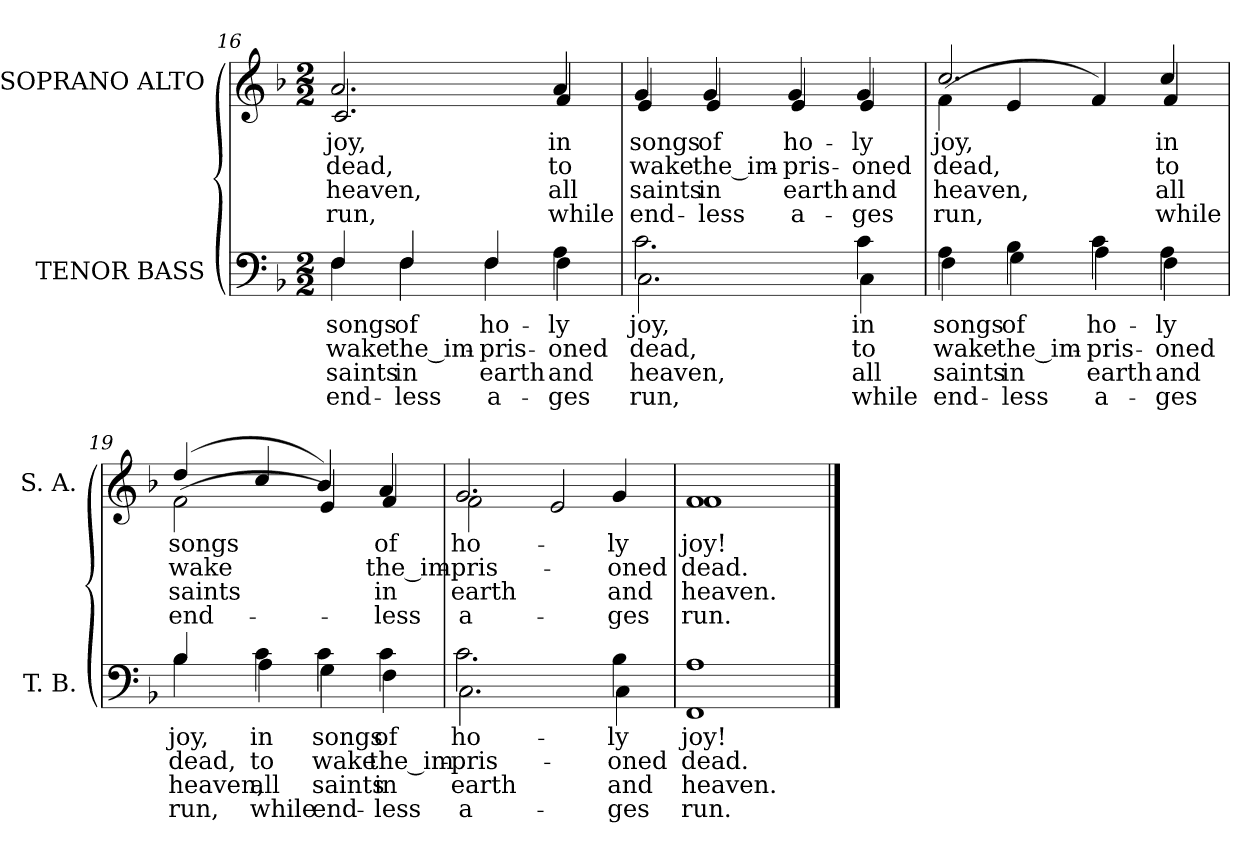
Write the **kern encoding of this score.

**kern	**text	**text	**text	**text	**kern	**text	**text	**text	**text
*part2	*part2	*part2	*part2	*part2	*part1	*part1	*part1	*part1	*part1
*staff2	*staff2	*staff2	*staff2	*staff2	*staff1	*staff1	*staff1	*staff1	*staff1
*I"TENOR BASS	*	*	*	*	*I"SOPRANO ALTO	*	*	*	*
*I'T. B.	*	*	*	*	*I'S. A.	*	*	*	*
*clefF4	*	*	*	*	*clefG2	*	*	*	*
*k[b-]	*	*	*	*	*k[b-]	*	*	*	*
*F:	*	*	*	*	*F:	*	*	*	*
*M2/2	*	*	*	*	*M2/2	*	*	*	*
=16	=16	=16	=16	=16	=16	=16	=16	=16	=16
!	!LO:LY:b:color=#000000	!LO:LY:b:color=#000000	!LO:LY:b:color=#000000	!LO:LY:b:color=#000000	!	!	!	!	!
*^	*	*	*	*	*	*	*	*	*
!	!	!	!	!	!	!	!LO:LY:b:color=#000000	!LO:LY:b:color=#000000	!LO:LY:b:color=#000000	!LO:LY:b:color=#000000
*	*	*	*	*	*	*^	*	*	*	*
4Fi/	4Fi\	songs	wake	saints	end-	2.ai/	2.ci/	joy,	dead,	heaven,	run,
!	!	!LO:LY:b:color=#000000	!LO:LY:b:color=#000000	!LO:LY:b:color=#000000	!LO:LY:b:color=#000000	!	!	!	!	!	!
4Fi/	4Fi\	of	the_im-	in	-less	.	.	.	.	.	.
!	!	!LO:LY:b:color=#000000	!LO:LY:b:color=#000000	!LO:LY:b:color=#000000	!LO:LY:b:color=#000000	!	!	!	!	!	!
4Fi/	4Fi\	ho-	-pris-	earth	a-	.	.	.	.	.	.
!	!	!LO:LY:b:color=#000000	!LO:LY:b:color=#000000	!LO:LY:b:color=#000000	!LO:LY:b:color=#000000	!	!	!	!	!	!
!	!	!	!	!	!	!	!	!LO:LY:b:color=#000000	!LO:LY:b:color=#000000	!LO:LY:b:color=#000000	!LO:LY:b:color=#000000
4Ai\	4Fi\	-ly	-oned	and	-ges	4ai/	4fi/	in	to	all	while
!!LO:LB:g=z	!!
=17	=17	=17	=17	=17	=17	=17	=17	=17	=17	=17	=17
!	!	!LO:LY:b:color=#000000	!LO:LY:b:color=#000000	!LO:LY:b:color=#000000	!LO:LY:b:color=#000000	!	!	!	!	!	!
!	!	!	!	!	!	!	!	!LO:LY:b:color=#000000	!LO:LY:b:color=#000000	!LO:LY:b:color=#000000	!LO:LY:b:color=#000000
2.ci\	2.Ci\	joy,	dead,	heaven,	run,	4gi/	4ei/	songs	wake	saints	end-
!	!	!	!	!	!	!	!	!LO:LY:b:color=#000000	!LO:LY:b:color=#000000	!LO:LY:b:color=#000000	!LO:LY:b:color=#000000
.	.	.	.	.	.	4gi/	4ei/	of	the_im-	in	-less
!	!	!	!	!	!	!	!	!LO:LY:b:color=#000000	!LO:LY:b:color=#000000	!LO:LY:b:color=#000000	!LO:LY:b:color=#000000
.	.	.	.	.	.	4gi/	4ei/	ho-	-pris-	earth	a-
!	!	!LO:LY:b:color=#000000	!LO:LY:b:color=#000000	!LO:LY:b:color=#000000	!LO:LY:b:color=#000000	!	!	!	!	!	!
!	!	!	!	!	!	!	!	!LO:LY:b:color=#000000	!LO:LY:b:color=#000000	!LO:LY:b:color=#000000	!LO:LY:b:color=#000000
4ci\	4Ci\	in	to	all	while	4gi/	4ei/	-ly	-oned	and	-ges
=18	=18	=18	=18	=18	=18	=18	=18	=18	=18	=18	=18
!	!	!LO:LY:b:color=#000000	!LO:LY:b:color=#000000	!LO:LY:b:color=#000000	!LO:LY:b:color=#000000	!	!	!	!	!	!
!	!	!	!	!	!	!	!	!LO:LY:b:color=#000000	!LO:LY:b:color=#000000	!LO:LY:b:color=#000000	!LO:LY:b:color=#000000
4Ai\	4Fi\	songs	wake	saints	end-	2.cci/	(4fi\	joy,	dead,	heaven,	run,
!	!	!LO:LY:b:color=#000000	!LO:LY:b:color=#000000	!LO:LY:b:color=#000000	!LO:LY:b:color=#000000	!	!	!	!	!	!
4B-i\	4Gi\	of	the_im-	in	-less	.	4ei/	.	.	.	.
!	!	!LO:LY:b:color=#000000	!LO:LY:b:color=#000000	!LO:LY:b:color=#000000	!LO:LY:b:color=#000000	!	!	!	!	!	!
4ci\	4Ai\	ho-	-pris-	earth	a-	.	4fi/)	.	.	.	.
!	!	!LO:LY:b:color=#000000	!LO:LY:b:color=#000000	!LO:LY:b:color=#000000	!LO:LY:b:color=#000000	!	!	!	!	!	!
!	!	!	!	!	!	!	!	!LO:LY:b:color=#000000	!LO:LY:b:color=#000000	!LO:LY:b:color=#000000	!LO:LY:b:color=#000000
4Ai\	4Fi\	-ly	-oned	and	-ges	4cci/	4fi/	in	to	all	while
=19	=19	=19	=19	=19	=19	=19	=19	=19	=19	=19	=19
!	!	!LO:LY:b:color=#000000	!LO:LY:b:color=#000000	!LO:LY:b:color=#000000	!LO:LY:b:color=#000000	!	!	!	!	!	!
!	!	!	!	!	!	!	!	!LO:LY:b:color=#000000	!LO:LY:b:color=#000000	!LO:LY:b:color=#000000	!LO:LY:b:color=#000000
4B-i/	4B-i\	joy,	dead,	heaven,	run,	(4ddi/	(2fi\	songs	wake	saints	end-
!	!	!LO:LY:b:color=#000000	!LO:LY:b:color=#000000	!LO:LY:b:color=#000000	!LO:LY:b:color=#000000	!	!	!	!	!	!
4ci\	4Ai\	in	to	all	while	4cci/	.	.	.	.	.
!	!	!LO:LY:b:color=#000000	!LO:LY:b:color=#000000	!LO:LY:b:color=#000000	!LO:LY:b:color=#000000	!	!	!	!	!	!
4ci\	4Gi\	songs	wake	saints	end-	4b-i/)	4ei/)	.	.	.	.
!	!	!LO:LY:b:color=#000000	!LO:LY:b:color=#000000	!LO:LY:b:color=#000000	!LO:LY:b:color=#000000	!	!	!	!	!	!
!	!	!	!	!	!	!	!	!LO:LY:b:color=#000000	!LO:LY:b:color=#000000	!LO:LY:b:color=#000000	!LO:LY:b:color=#000000
4ci\	4Fi\	of	the_im-	in	-less	4ai/	4fi/	of	the_im-	in	-less
=20	=20	=20	=20	=20	=20	=20	=20	=20	=20	=20	=20
!	!	!LO:LY:b:color=#000000	!LO:LY:b:color=#000000	!LO:LY:b:color=#000000	!LO:LY:b:color=#000000	!	!	!	!	!	!
!	!	!	!	!	!	!	!	!LO:LY:b:color=#000000	!LO:LY:b:color=#000000	!LO:LY:b:color=#000000	!LO:LY:b:color=#000000
2.ci\	2.Ci\	ho-	-pris-	earth	a-	2.gi/	2fi\	ho-	-pris-	earth	a-
.	.	.	.	.	.	.	2ei/	.	.	.	.
!	!	!LO:LY:b:color=#000000	!LO:LY:b:color=#000000	!LO:LY:b:color=#000000	!LO:LY:b:color=#000000	!	!	!	!	!	!
!	!	!	!	!	!	!	!	!LO:LY:b:color=#000000	!LO:LY:b:color=#000000	!LO:LY:b:color=#000000	!LO:LY:b:color=#000000
4B-i\	4Ci\	-ly	-oned	and	-ges	4gi/	.	-ly	-oned	and	-ges
=21	=21	=21	=21	=21	=21	=21	=21	=21	=21	=21	=21
!	!	!LO:LY:b:color=#000000	!LO:LY:b:color=#000000	!LO:LY:b:color=#000000	!LO:LY:b:color=#000000	!	!	!	!	!	!
!	!	!	!	!	!	!	!	!LO:LY:b:color=#000000	!LO:LY:b:color=#000000	!LO:LY:b:color=#000000	!LO:LY:b:color=#000000
1Ai	1FFi	joy!	dead.	heaven.	run.	1fi	1fi	joy!	dead.	heaven.	run.
*v	*v	*	*	*	*	*	*	*	*	*	*
*	*	*	*	*	*v	*v	*	*	*	*
==	==	==	==	==	==	==	==	==	==
*-	*-	*-	*-	*-	*-	*-	*-	*-	*-
